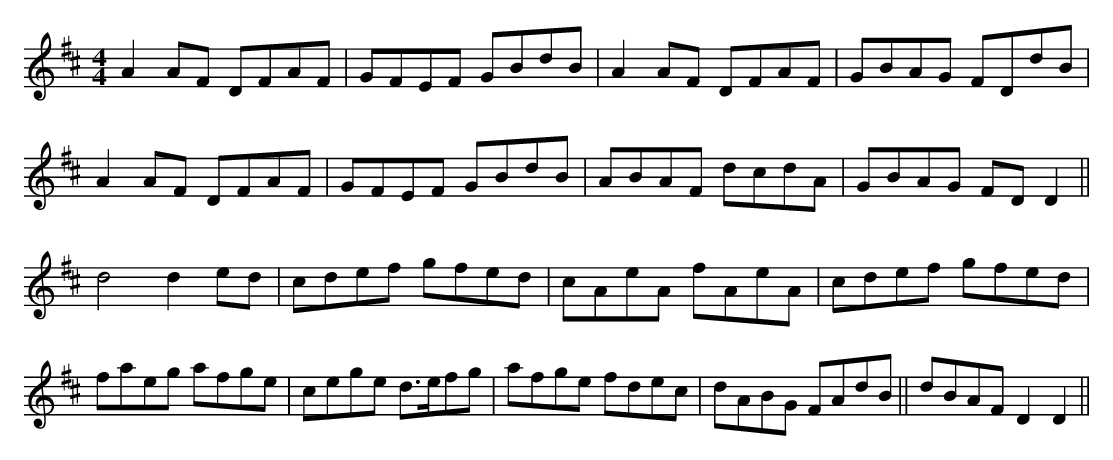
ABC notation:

X:1
M:4/4
K:D
A2AF DFAF|GFEF GBdB|A2 AF DFAF|GBAG FDdB|
A2 AF DFAF|GFEF GBdB|ABAF dcdA|GBAG FD D2||
d4 d2 ed|cdef gfed|cAeA fAeA|cdef gfed|
faeg afge|cege d>efg|afge fdec|dABG FAdB||dBAF D2 D2||
